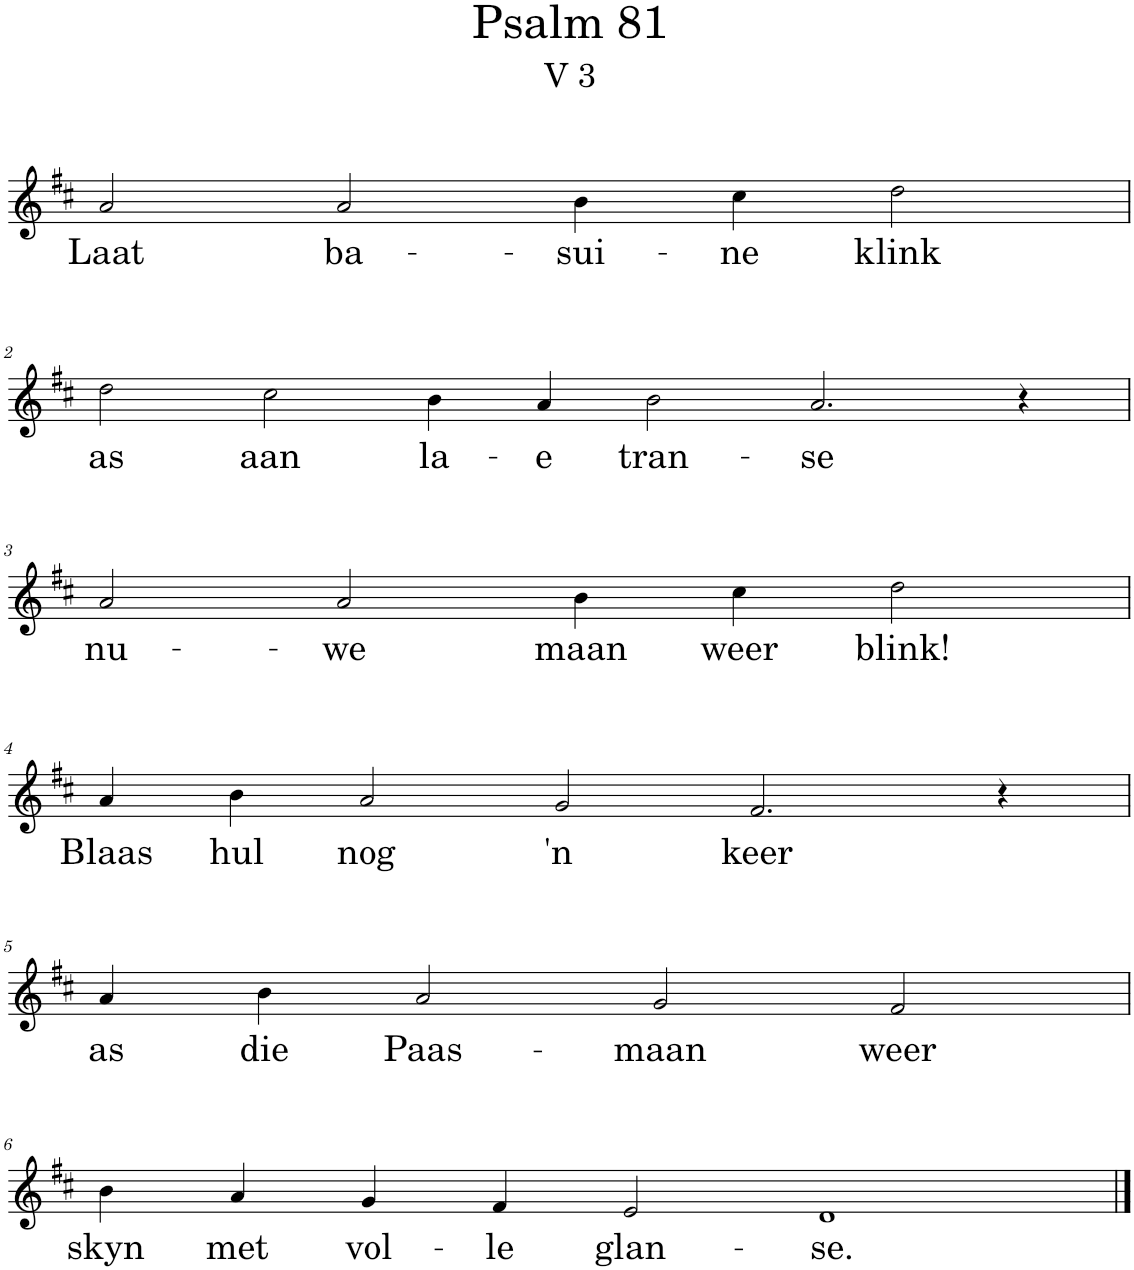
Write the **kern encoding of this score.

**kern	**text
*part1	*part1
*staff1	*staff1
*I"Pipe Organ	*
*I'Org.	*
*clefG2	*
*k[f#c#]	*
*M8/4	*
=1	=1
!	!LO:LY:b
2a/	Laat
!	!LO:LY:b
2a/	ba-
!	!LO:LY:b
4b\	-sui-
!	!LO:LY:b
4cc#\	-ne
!	!LO:LY:b
2dd\	klink
!!LO:LB:g=z
=2	=2
*M12/4	*
!	!LO:LY:b
2dd\	as
!	!LO:LY:b
2cc#\	aan
!	!LO:LY:b
4b\	la-
!	!LO:LY:b
4a/	-e
!	!LO:LY:b
2b\	tran-
!	!LO:LY:b
2.a/	-se
4r	.
!!LO:LB:g=z
=3	=3
*M8/4	*
!	!LO:LY:b
2a/	nu-
!	!LO:LY:b
2a/	-we
!	!LO:LY:b
4b\	maan
!	!LO:LY:b
4cc#\	weer
!	!LO:LY:b
2dd\	blink!
!!LO:LB:g=z
=4	=4
*M10/4	*
!	!LO:LY:b
4a/	Blaas
!	!LO:LY:b
4b\	hul
!	!LO:LY:b
2a/	nog
!	!LO:LY:b
2g/	'n
!	!LO:LY:b
2.f#/	keer
4r	.
!!LO:LB:g=z
=5	=5
*M8/4	*
!	!LO:LY:b
4a/	as
!	!LO:LY:b
4b\	die
!	!LO:LY:b
2a/	Paas-
!	!LO:LY:b
2g/	-maan
!	!LO:LY:b
2f#/	weer
!!LO:LB:g=z
=6	=6
*M10/4	*
!	!LO:LY:b
4b\	skyn
!	!LO:LY:b
4a/	met
!	!LO:LY:b
4g/	vol-
!	!LO:LY:b
4f#/	-le
!	!LO:LY:b
2e/	glan-
!	!LO:LY:b
1d	-se.
==	==
*-	*-
